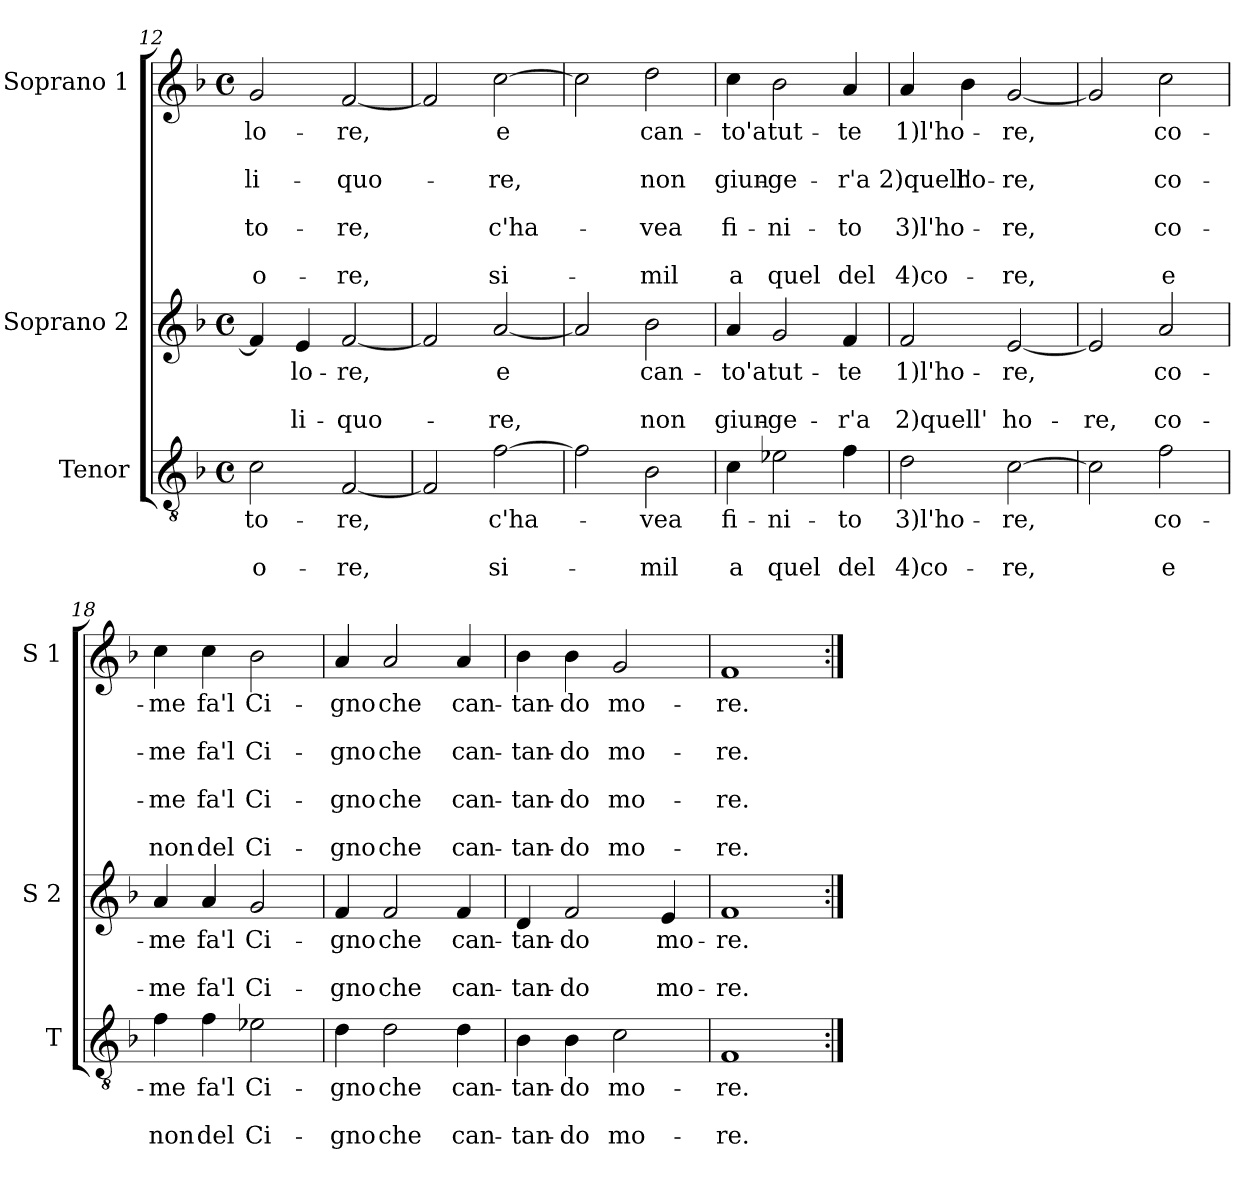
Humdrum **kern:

**kern	**text	**text	**text	**kern	**text	**text	**text	**kern	**text	**text	**text	**text	**text	**text	**text
*part3	*part3	*part3	*part3	*part2	*part2	*part2	*part2	*part1	*part1	*part1	*part1	*part1	*part1	*part1	*part1
*staff3	*staff3	*staff3	*staff3	*staff2	*staff2	*staff2	*staff2	*staff1	*staff1	*staff1	*staff1	*staff1	*staff1	*staff1	*staff1
*I"Tenor	*	*	*	*I"Soprano 2	*	*	*	*I"Soprano 1	*	*	*	*	*	*	*
*I'T	*	*	*	*I'S 2	*	*	*	*I'S 1	*	*	*	*	*	*	*
*clefGv2	*	*	*	*clefG2	*	*	*	*clefG2	*	*	*	*	*	*	*
*k[b-]	*	*	*	*k[b-]	*	*	*	*k[b-]	*	*	*	*	*	*	*
*F:	*	*	*	*F:	*	*	*	*F:	*	*	*	*	*	*	*
*M4/4	*	*	*	*M4/4	*	*	*	*M4/4	*	*	*	*	*	*	*
*met(c)	*	*	*	*met(c)	*	*	*	*met(c)	*	*	*	*	*	*	*
=12	=12	=12	=12	=12	=12	=12	=12	=12	=12	=12	=12	=12	=12	=12	=12
!	!LO:LY:b	!	!LO:LY:b	!	!	!	!	!	!LO:LY:b	!	!LO:LY:b	!	!LO:LY:b	!	!LO:LY:b
2c\	-to-	.	-o-	4f/]	.	.	.	2g/	-lo-	.	li-	.	-to-	.	-o-
!	!	!	!	!	!LO:LY:b	!	!LO:LY:b	!	!	!	!	!	!	!	!
.	.	.	.	4e/	-lo-	.	li-	.	.	.	.	.	.	.	.
!	!LO:LY:b	!	!LO:LY:b	!	!LO:LY:b	!	!LO:LY:b	!	!LO:LY:b	!	!LO:LY:b	!	!LO:LY:b	!	!LO:LY:b
[2F/	-re,	.	-re,	[2f/	-re,	.	-quo-	[2f/	-re,	.	-quo-	.	-re,	.	-re,
=13	=13	=13	=13	=13	=13	=13	=13	=13	=13	=13	=13	=13	=13	=13	=13
2F/]	.	.	.	2f/]	.	.	.	2f/]	.	.	.	.	.	.	.
!	!LO:LY:b	!	!LO:LY:b	!	!LO:LY:b	!	!LO:LY:b	!	!LO:LY:b	!	!LO:LY:b	!	!LO:LY:b	!	!LO:LY:b
[2f\	c'ha-	.	si-	[2a/	e	.	-re,	[2cc\	e	.	-re,	.	c'ha-	.	si-
=14	=14	=14	=14	=14	=14	=14	=14	=14	=14	=14	=14	=14	=14	=14	=14
2f\]	.	.	.	2a/]	.	.	.	2cc\]	.	.	.	.	.	.	.
!	!LO:LY:b	!	!LO:LY:b	!	!LO:LY:b	!	!LO:LY:b	!	!LO:LY:b	!	!LO:LY:b	!	!LO:LY:b	!	!LO:LY:b
2B-\	-vea	.	-mil	2b-\	can-	.	non	2dd\	can-	.	non	.	-vea	.	-mil
=15	=15	=15	=15	=15	=15	=15	=15	=15	=15	=15	=15	=15	=15	=15	=15
!	!LO:LY:b	!	!LO:LY:b	!	!LO:LY:b	!	!LO:LY:b	!	!LO:LY:b	!	!LO:LY:b	!	!LO:LY:b	!	!LO:LY:b
4c\	fi-	.	a	4a/	-to'a	.	giun-	4cc\	-to'a	.	giun-	.	fi-	.	a
!	!LO:LY:b	!	!LO:LY:b	!	!LO:LY:b	!	!LO:LY:b	!	!LO:LY:b	!	!LO:LY:b	!	!LO:LY:b	!	!LO:LY:b
2e-X\	-ni-	.	quel	2g/	tut-	.	-ge-	2b-\	tut-	.	-ge-	.	-ni-	.	quel
!	!LO:LY:b	!	!LO:LY:b	!	!LO:LY:b	!	!LO:LY:b	!	!LO:LY:b	!	!LO:LY:b	!	!LO:LY:b	!	!LO:LY:b
4f\	-to	.	del	4f/	-te	.	-r'a	4a/	-te	.	-r'a	.	-to	.	del
!!LO:LB:g=z
=16	=16	=16	=16	=16	=16	=16	=16	=16	=16	=16	=16	=16	=16	=16	=16
!	!LO:LY:b	!	!LO:LY:b	!	!LO:LY:b	!	!LO:LY:b	!	!LO:LY:b	!	!LO:LY:b	!	!LO:LY:b	!	!LO:LY:b
2d\	3)l'ho-	.	4)co-	2f/	1)l'ho-	.	2)quell'	4a/	1)l'ho-	.	2)quell'	.	3)l'ho-	.	4)co-
!	!	!	!	!	!	!	!	!	!	!	!LO:LY:b	!	!	!	!
.	.	.	.	.	.	.	.	4b-\	.	.	ho-	.	.	.	.
!	!LO:LY:b	!	!LO:LY:b	!	!LO:LY:b	!	!LO:LY:b	!	!LO:LY:b	!	!LO:LY:b	!	!LO:LY:b	!	!LO:LY:b
[2c\	-re,	.	-re,	[2e/	-re,	.	ho-	[2g/	-re,	.	-re,	.	-re,	.	-re,
=17	=17	=17	=17	=17	=17	=17	=17	=17	=17	=17	=17	=17	=17	=17	=17
!	!	!	!	!	!	!	!LO:LY:b	!	!	!	!	!	!	!	!
2c\]	.	.	.	2e/]	.	.	-re,	2g/]	.	.	.	.	.	.	.
!	!LO:LY:b	!	!LO:LY:b	!	!LO:LY:b	!	!LO:LY:b	!	!LO:LY:b	!	!LO:LY:b	!	!LO:LY:b	!	!LO:LY:b
2f\	co-	.	e	2a/	co-	.	co-	2cc\	co-	.	co-	.	co-	.	e
=18	=18	=18	=18	=18	=18	=18	=18	=18	=18	=18	=18	=18	=18	=18	=18
!	!LO:LY:b	!	!LO:LY:b	!	!LO:LY:b	!	!LO:LY:b	!	!LO:LY:b	!	!LO:LY:b	!	!LO:LY:b	!	!LO:LY:b
4f\	-me	.	non	4a/	-me	.	-me	4cc\	-me	.	-me	.	-me	.	non
!	!LO:LY:b	!	!LO:LY:b	!	!LO:LY:b	!	!LO:LY:b	!	!LO:LY:b	!	!LO:LY:b	!	!LO:LY:b	!	!LO:LY:b
4f\	fa'l	.	del	4a/	fa'l	.	fa'l	4cc\	fa'l	.	fa'l	.	fa'l	.	del
!	!LO:LY:b	!	!LO:LY:b	!	!LO:LY:b	!	!LO:LY:b	!	!LO:LY:b	!	!LO:LY:b	!	!LO:LY:b	!	!LO:LY:b
2e-X\	Ci-	.	Ci-	2g/	Ci-	.	Ci-	2b-\	Ci-	.	Ci-	.	Ci-	.	Ci-
=19	=19	=19	=19	=19	=19	=19	=19	=19	=19	=19	=19	=19	=19	=19	=19
!	!LO:LY:b	!	!LO:LY:b	!	!LO:LY:b	!	!LO:LY:b	!	!LO:LY:b	!	!LO:LY:b	!	!LO:LY:b	!	!LO:LY:b
4d\	-gno	.	-gno	4f/	-gno	.	-gno	4a/	-gno	.	-gno	.	-gno	.	-gno
!	!LO:LY:b	!	!LO:LY:b	!	!LO:LY:b	!	!LO:LY:b	!	!LO:LY:b	!	!LO:LY:b	!	!LO:LY:b	!	!LO:LY:b
2d\	che	.	che	2f/	che	.	che	2a/	che	.	che	.	che	.	che
!	!LO:LY:b	!	!LO:LY:b	!	!LO:LY:b	!	!LO:LY:b	!	!LO:LY:b	!	!LO:LY:b	!	!LO:LY:b	!	!LO:LY:b
4d\	can-	.	can-	4f/	can-	.	can-	4a/	can-	.	can-	.	can-	.	can-
=20	=20	=20	=20	=20	=20	=20	=20	=20	=20	=20	=20	=20	=20	=20	=20
!	!LO:LY:b	!	!LO:LY:b	!	!LO:LY:b	!	!LO:LY:b	!	!LO:LY:b	!	!LO:LY:b	!	!LO:LY:b	!	!LO:LY:b
4B-\	-tan-	.	-tan-	4d/	-tan-	.	-tan-	4b-\	-tan-	.	-tan-	.	-tan-	.	-tan-
!	!LO:LY:b	!	!LO:LY:b	!	!LO:LY:b	!	!LO:LY:b	!	!LO:LY:b	!	!LO:LY:b	!	!LO:LY:b	!	!LO:LY:b
4B-\	-do	.	-do	2f/	-do	.	-do	4b-\	-do	.	-do	.	-do	.	-do
!	!LO:LY:b	!	!LO:LY:b	!	!	!	!	!	!LO:LY:b	!	!LO:LY:b	!	!LO:LY:b	!	!LO:LY:b
2c\	mo-	.	mo-	.	.	.	.	2g/	mo-	.	mo-	.	mo-	.	mo-
!	!	!	!	!	!LO:LY:b	!	!LO:LY:b	!	!	!	!	!	!	!	!
.	.	.	.	4e/	mo-	.	mo-	.	.	.	.	.	.	.	.
=21	=21	=21	=21	=21	=21	=21	=21	=21	=21	=21	=21	=21	=21	=21	=21
!	!LO:LY:b	!	!LO:LY:b	!	!LO:LY:b	!	!LO:LY:b	!	!LO:LY:b	!	!LO:LY:b	!	!LO:LY:b	!	!LO:LY:b
1F	-re.	.	-re.	1f	-re.	.	-re.	1f	-re.	.	-re.	.	-re.	.	-re.
=:|!	=:|!	=:|!	=:|!	=:|!	=:|!	=:|!	=:|!	=:|!	=:|!	=:|!	=:|!	=:|!	=:|!	=:|!	=:|!
*-	*-	*-	*-	*-	*-	*-	*-	*-	*-	*-	*-	*-	*-	*-	*-
